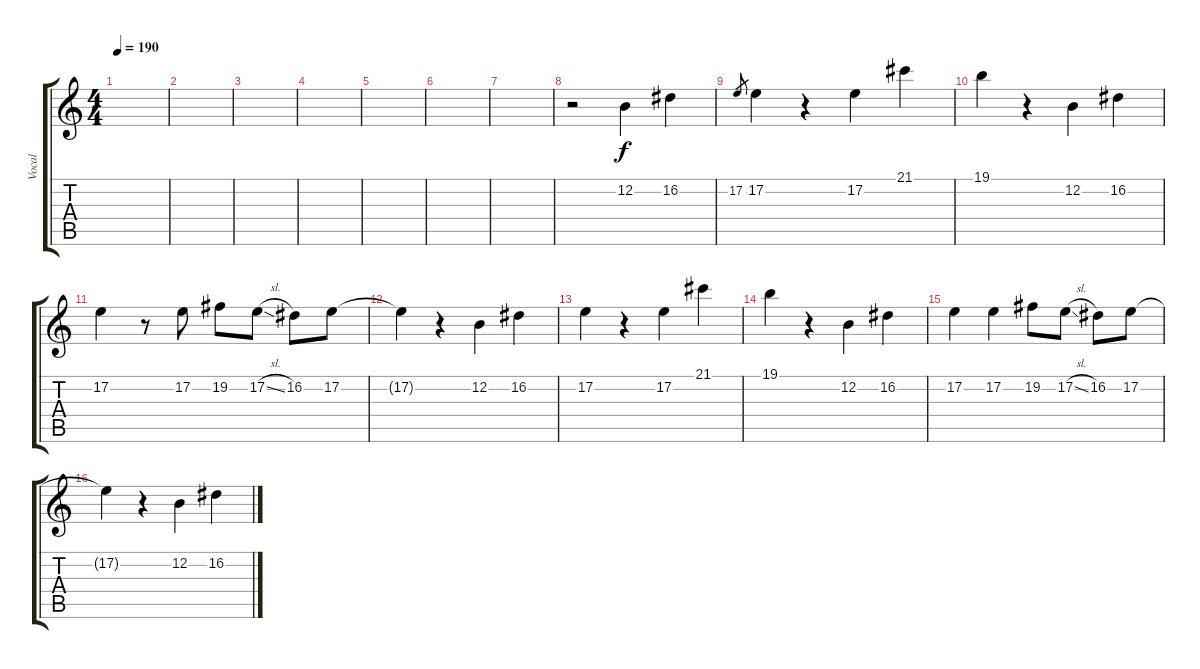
\track ("Vocal" "Vocal") {instrument bassoon}
\staff {score tabs}
\tuning (E4 B3 G3 D3 A2 E2) {hide}
\ts (4 4)
\tempo 190
\clef g2
\ks c
|
|
|
|
|
|
|
r.2 12.2.4 16.2.4 |
17.2.8{gr} 17.2.4 r.4 17.2.4 21.1.4 |
19.1.4 r.4 12.2.4 16.2.4 |
17.2.4 r.8 17.2.8 19.2.8 17.2{sl}.8 16.2.8 17.2.8 |
17.2{t}.4 r.4 12.2.4 16.2.4 |
17.2.4 r.4 17.2.4 21.1.4 |
19.1.4 r.4 12.2.4 16.2.4 |
17.2.4 17.2.4 19.2.8 17.2{sl}.8 16.2.8 17.2.8 |
17.2{t}.4 r.4 12.2.4 16.2.4
